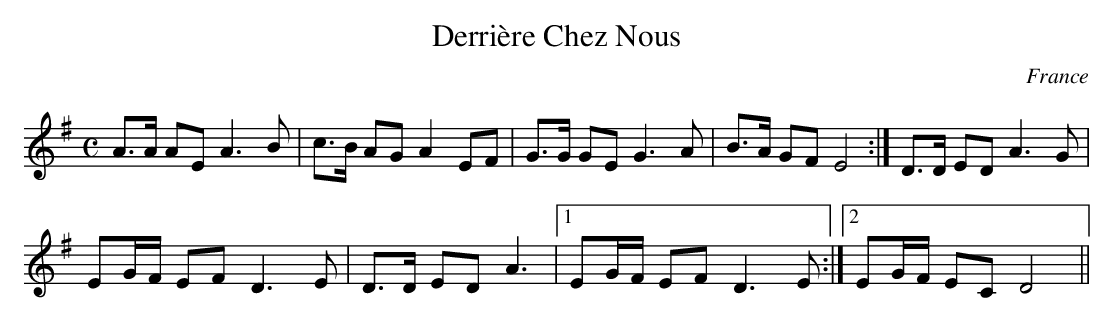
X:1
T:Derrière Chez Nous
O:France
M:C
K:G
A>A AE A3B|c>B AG A2EF|G>G GEG3A|B>A GF E4:|D>D ED A3G|
EG/2F/2 EFD3E|D>D EDA3|1 EG/2F/2 EFD3E:|2 EG/2F/2 ECD4||
